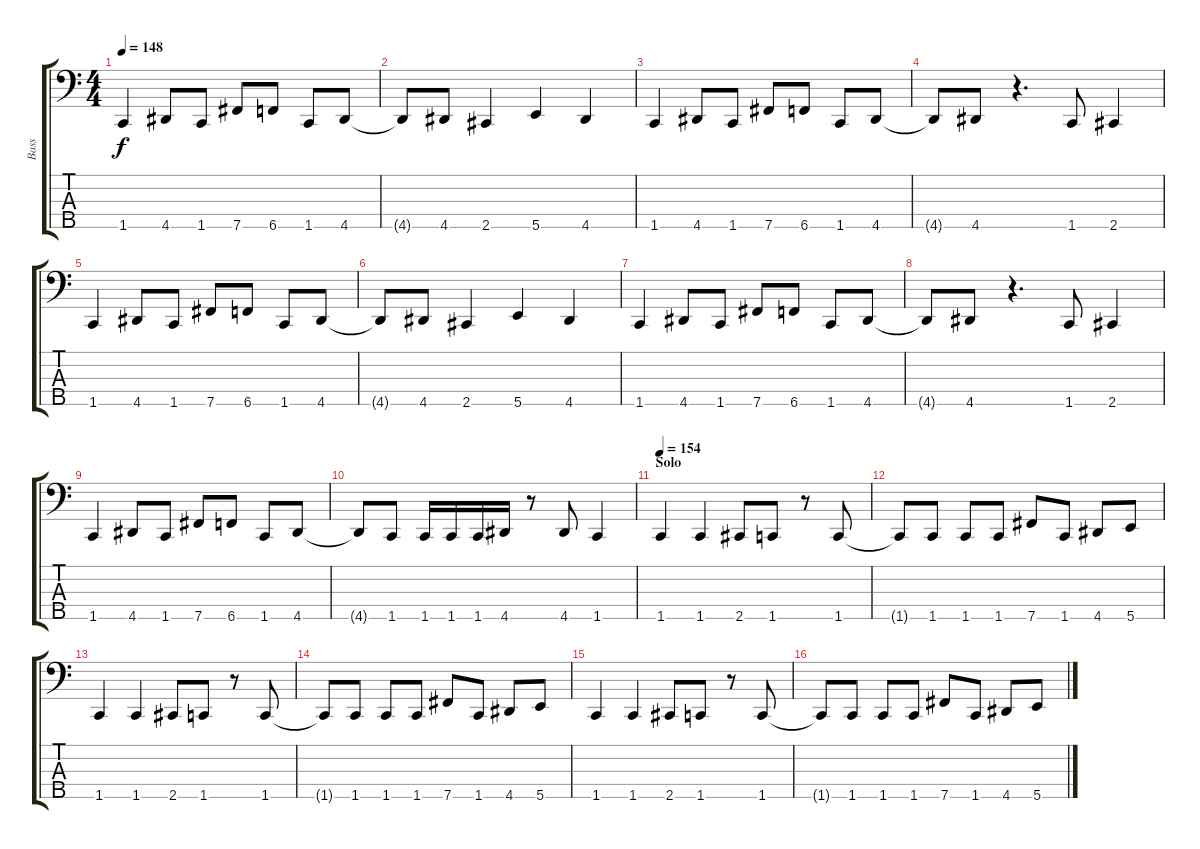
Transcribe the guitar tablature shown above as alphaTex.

\track ("Bass" "Bass") {instrument electricbassfinger}
\staff {score tabs}
\tuning (G2 D2 A1 E1 B0) {hide}
\ts (4 4)
\tempo 148
\clef f4
\ks c
1.5.4{dy f} 4.5.8 1.5.8 7.5.8 6.5.8 1.5.8 4.5.8 |
4.5{t}.8 4.5.8 2.5.4 5.5.4 4.5.4 |
1.5.4 4.5.8 1.5.8 7.5.8 6.5.8 1.5.8 4.5.8 |
4.5{t}.8 4.5.8 r.4{d} 1.5.8 2.5.4 |
1.5.4 4.5.8 1.5.8 7.5.8 6.5.8 1.5.8 4.5.8 |
4.5{t}.8 4.5.8 2.5.4 5.5.4 4.5.4 |
1.5.4 4.5.8 1.5.8 7.5.8 6.5.8 1.5.8 4.5.8 |
4.5{t}.8 4.5.8 r.4{d} 1.5.8 2.5.4 |
1.5.4 4.5.8 1.5.8 7.5.8 6.5.8 1.5.8 4.5.8 |
4.5{t}.8 1.5.8 1.5.16 1.5.16 1.5.16 4.5.16 r.8 4.5.8 1.5.4 |
\section ("" "Solo")
\tempo 154
1.5.4 1.5.4 2.5.8 1.5.8 r.8 1.5.8 |
1.5{t}.8 1.5.8 1.5.8 1.5.8 7.5.8 1.5.8 4.5.8 5.5.8 |
1.5.4 1.5.4 2.5.8 1.5.8 r.8 1.5.8 |
1.5{t}.8 1.5.8 1.5.8 1.5.8 7.5.8 1.5.8 4.5.8 5.5.8 |
1.5.4 1.5.4 2.5.8 1.5.8 r.8 1.5.8 |
1.5{t}.8 1.5.8 1.5.8 1.5.8 7.5.8 1.5.8 4.5.8 5.5.8
